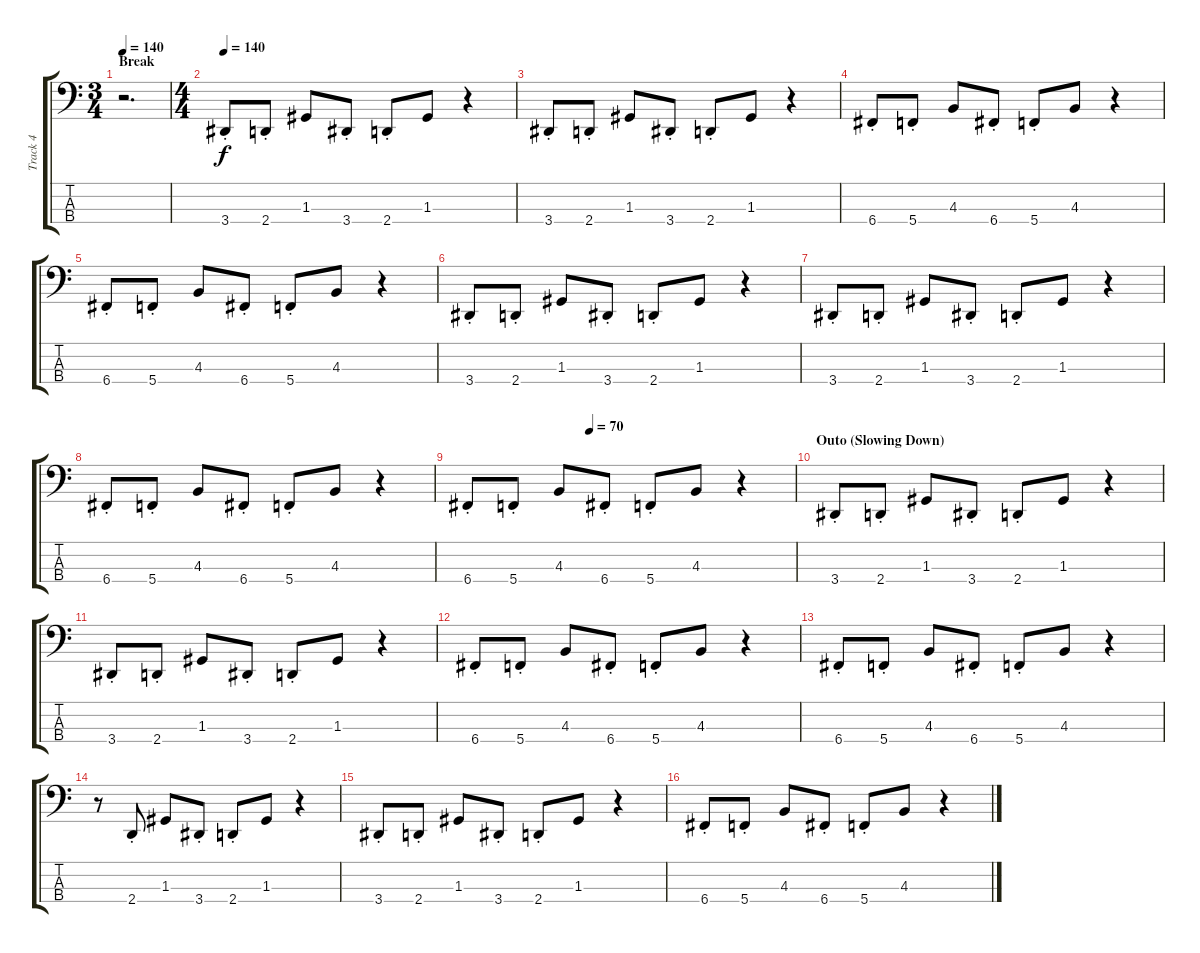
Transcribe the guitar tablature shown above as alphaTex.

\track ("Track 4" "Track 4") {instrument electricbassfinger}
\staff {score tabs}
\tuning (F2 C2 G1 C1) {hide}
\ts (3 4)
\section ("" "Break")
\tempo 140
\clef f4
\ks c
r.2{d dy f} |
\ts (4 4)
\tempo 140
3.4{st}.8 2.4{st}.8 1.3.8 3.4{st}.8 2.4{st}.8 1.3.8 r.4 |
3.4{st}.8 2.4{st}.8 1.3.8 3.4{st}.8 2.4{st}.8 1.3.8 r.4 |
6.4{st}.8 5.4{st}.8 4.3.8 6.4{st}.8 5.4{st}.8 4.3.8 r.4 |
6.4{st}.8 5.4{st}.8 4.3.8 6.4{st}.8 5.4{st}.8 4.3.8 r.4 |
3.4{st}.8 2.4{st}.8 1.3.8 3.4{st}.8 2.4{st}.8 1.3.8 r.4 |
3.4{st}.8 2.4{st}.8 1.3.8 3.4{st}.8 2.4{st}.8 1.3.8 r.4 |
6.4{st}.8 5.4{st}.8 4.3.8 6.4{st}.8 5.4{st}.8 4.3.8 r.4 |
\tempo (70 0.375)
6.4{st}.8 5.4{st}.8 4.3.8 6.4{st}.8 5.4{st}.8 4.3.8 r.4 |
\section ("" "Outo (Slowing Down)")
3.4{st}.8 2.4{st}.8 1.3.8 3.4{st}.8 2.4{st}.8 1.3.8 r.4 |
3.4{st}.8 2.4{st}.8 1.3.8 3.4{st}.8 2.4{st}.8 1.3.8 r.4 |
6.4{st}.8 5.4{st}.8 4.3.8 6.4{st}.8 5.4{st}.8 4.3.8 r.4 |
6.4{st}.8 5.4{st}.8 4.3.8 6.4{st}.8 5.4{st}.8 4.3.8 r.4 |
r.8 2.4{st}.8 1.3.8 3.4{st}.8 2.4{st}.8 1.3.8 r.4 |
3.4{st}.8 2.4{st}.8 1.3.8 3.4{st}.8 2.4{st}.8 1.3.8 r.4 |
6.4{st}.8 5.4{st}.8 4.3.8 6.4{st}.8 5.4{st}.8 4.3.8 r.4
